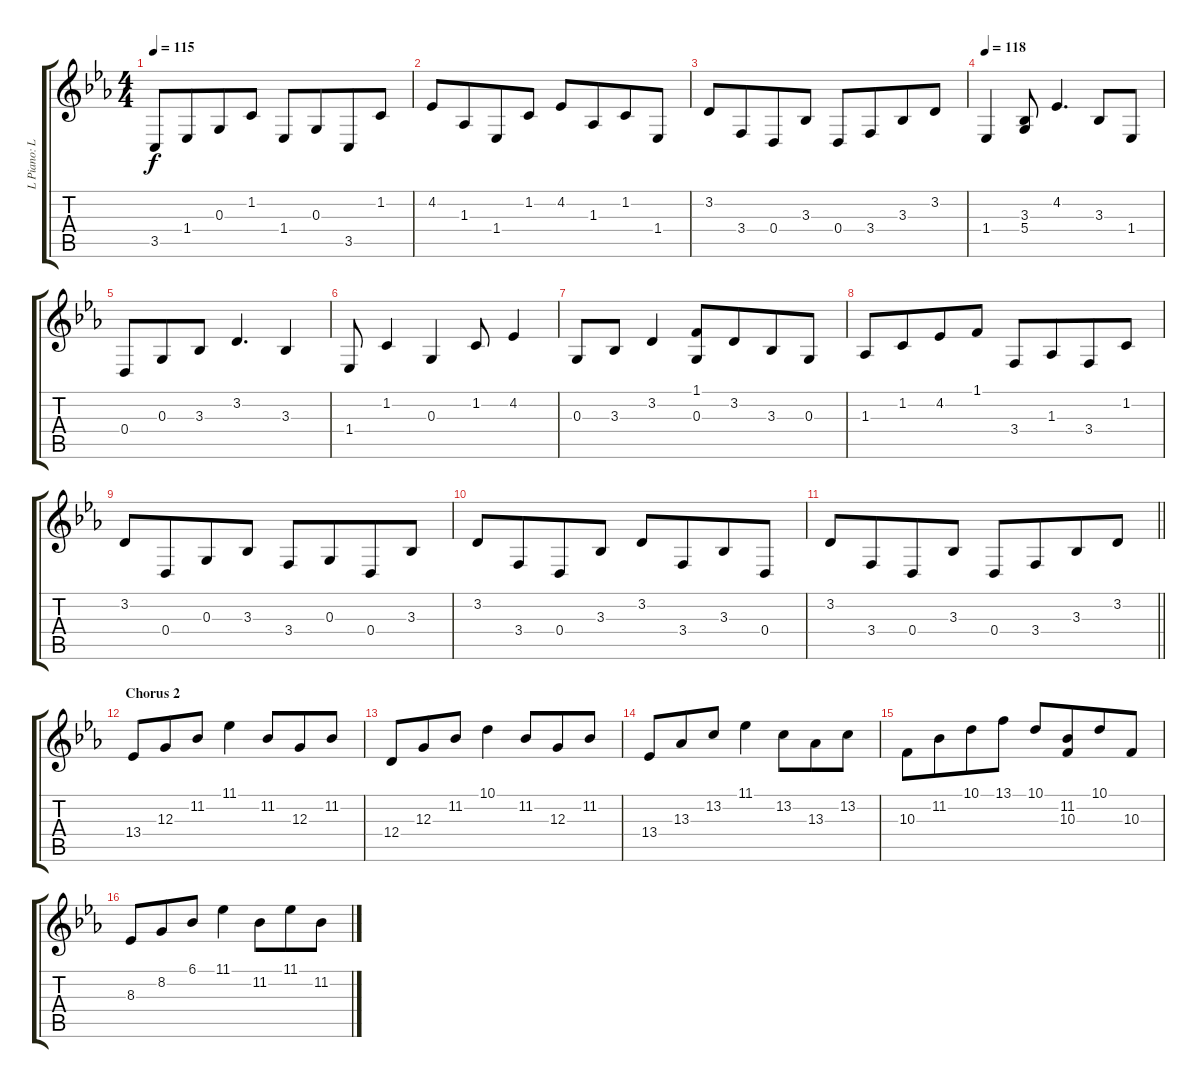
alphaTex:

\track ("L Piano: Larry" "L Piano: L") {instrument electricgrandpiano}
\staff {score tabs}
\tuning (E4 B3 G3 D3 A2 E2) {hide}
\ts (4 4)
\tempo 115
\clef g2
\ks eb
3.5.8{dy f} 1.4.8{beam merge} 0.3.8 1.2.8{beam split} 1.4.8 0.3.8{beam merge} 3.5.8 1.2.8 |
4.2.8 1.3.8{beam merge} 1.4.8 1.2.8{beam split} 4.2.8 1.3.8{beam merge} 1.2.8 1.4.8 |
3.2.8 3.4.8{beam merge} 0.4.8 3.3.8{beam split} 0.4.8 3.4.8{beam merge} 3.3.8 3.2.8 |
\tempo 118
1.4.4 (3.3 5.4).8 4.2.4{d} 3.3.8 1.4.8 |
0.4.8 0.3.8{beam merge} 3.3.8 3.2.4{d} 3.3.4 |
1.4.8 1.2.4 0.3.4 1.2.8 4.2.4 |
0.3.8 3.3.8 3.2.4 (1.1 0.3).8 3.2.8{beam merge} 3.3.8 0.3.8 |
1.3.8 1.2.8{beam merge} 4.2.8 1.1.8{beam split} 3.4.8 1.3.8{beam merge} 3.4.8 1.2.8 |
3.2.8 0.4.8{beam merge} 0.3.8 3.3.8{beam split} 3.4.8 0.3.8{beam merge} 0.4.8 3.3.8 |
3.2.8 3.4.8{beam merge} 0.4.8 3.3.8{beam split} 3.2.8 3.4.8{beam merge} 3.3.8 0.4.8 |
\barLineRight lightlight
3.2.8 3.4.8{beam merge} 0.4.8 3.3.8{beam split} 0.4.8 3.4.8{beam merge} 3.3.8 3.2.8 |
\section ("" "Chorus 2")
13.4.8 12.3.8{beam merge} 11.2.8 11.1.4 11.2.8{beam merge} 12.3.8 11.2.8 |
12.4.8 12.3.8{beam merge} 11.2.8 10.1.4 11.2.8{beam merge} 12.3.8 11.2.8 |
13.4.8 13.3.8{beam merge} 13.2.8 11.1.4 13.2.8{beam merge} 13.3.8 13.2.8 |
10.3.8 11.2.8{beam merge} 10.1.8 13.1.8{beam split} 10.1.8 (11.2 10.3).8{beam merge} 10.1.8 10.3.8 |
8.3.8 8.2.8{beam merge} 6.1.8 11.1.4 11.2.8{beam merge} 11.1.8 11.2.8
